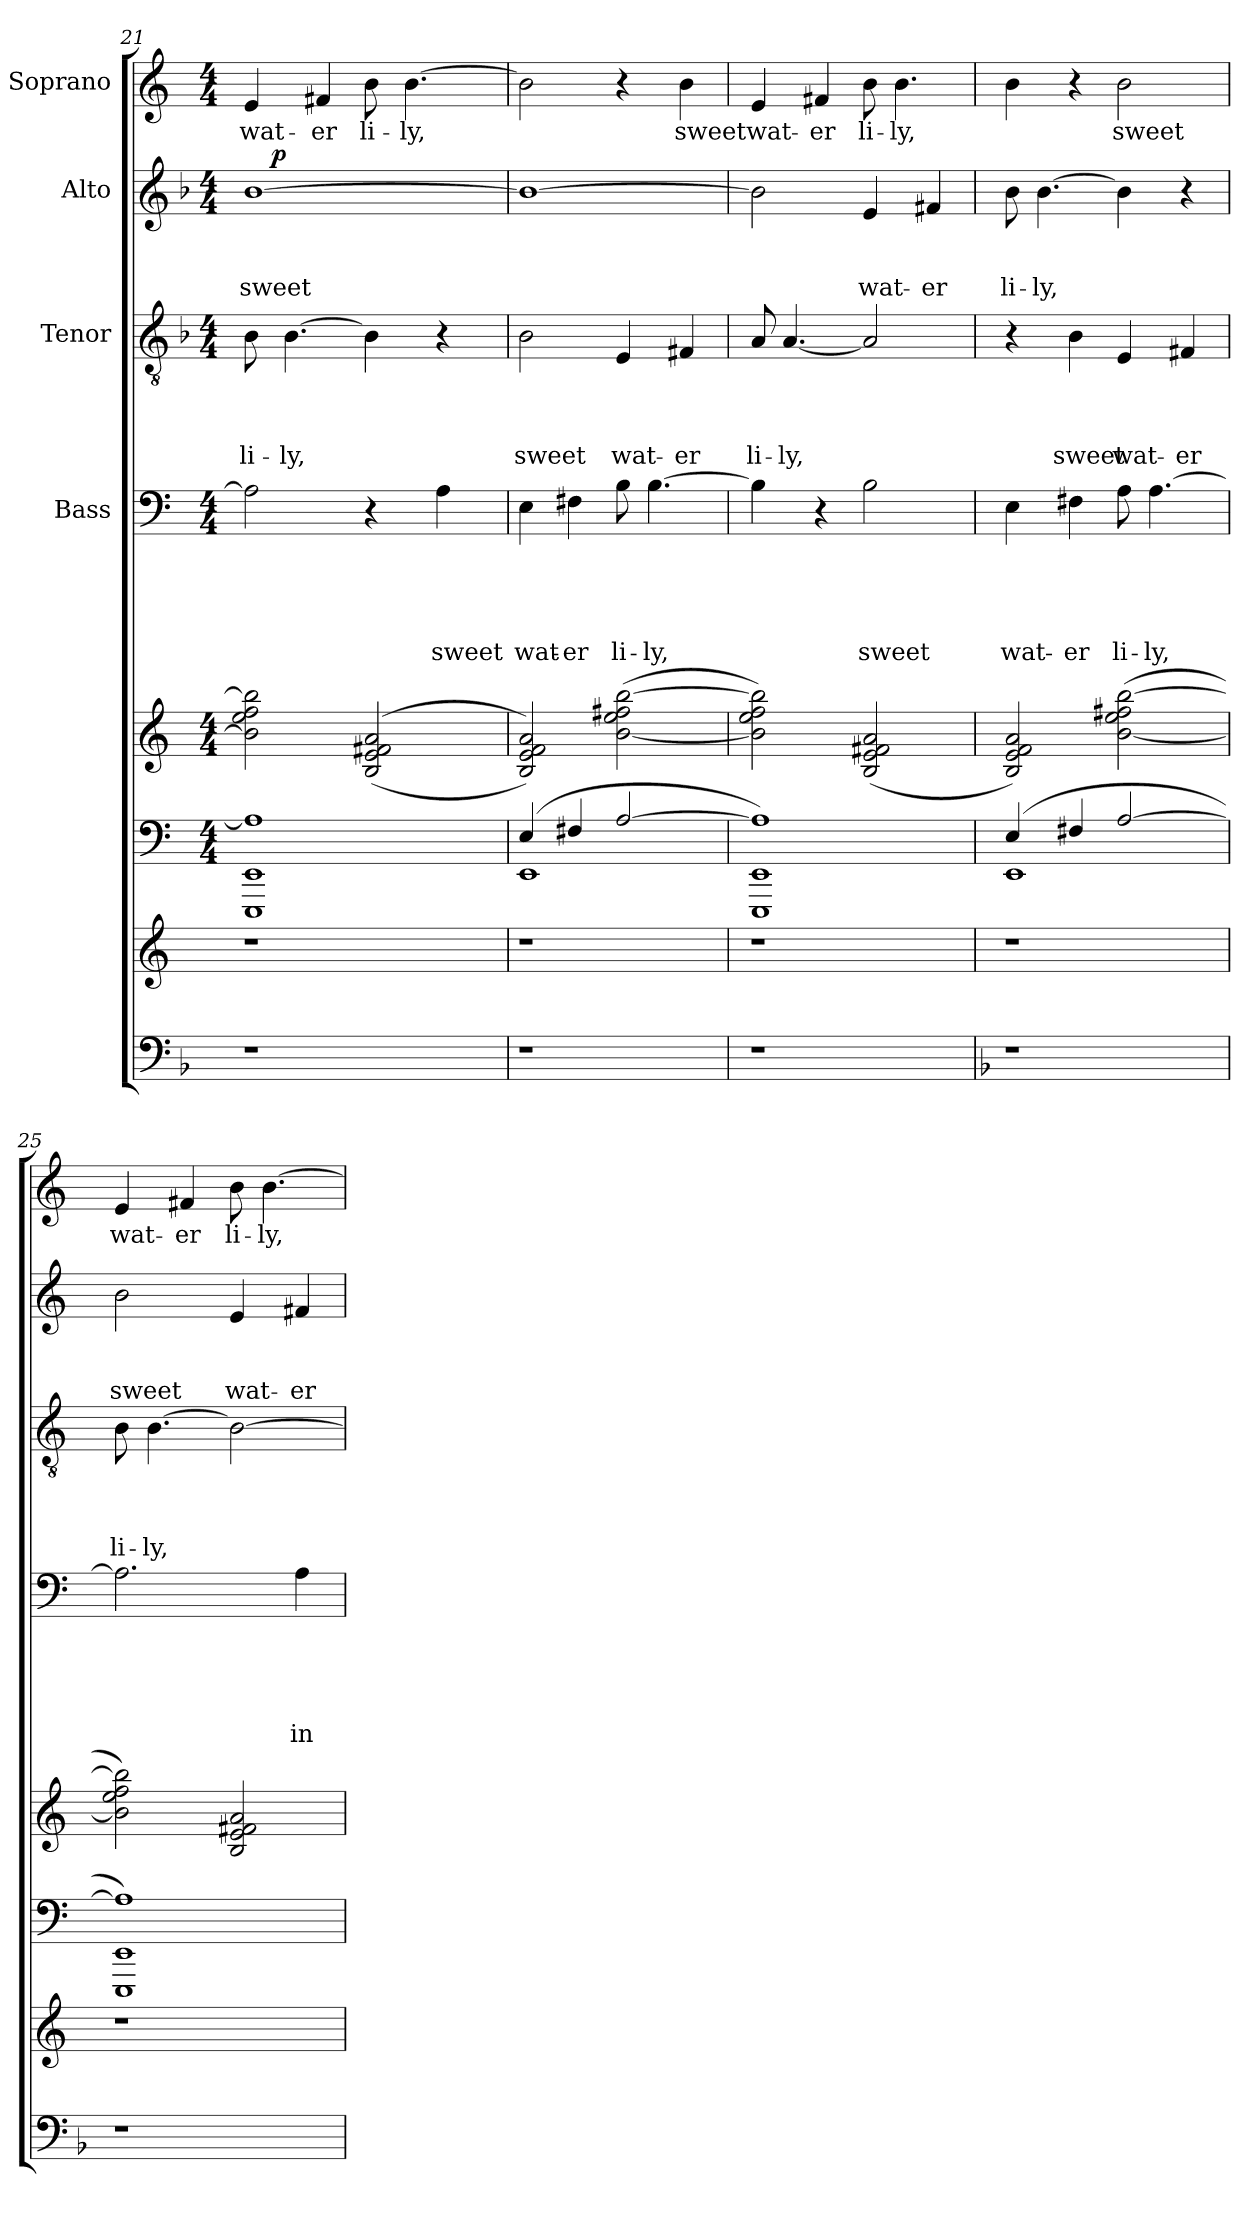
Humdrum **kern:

**kern	**kern	**kern	**kern	**kern	**text	**text	**text	**text	**text	**kern	**text	**text	**text	**text	**kern	**text	**text	**text	**dynam	**kern	**text
*part8	*part7	*part6	*part5	*part4	*part4	*part4	*part4	*part4	*part4	*part3	*part3	*part3	*part3	*part3	*part2	*part2	*part2	*part2	*part2	*part1	*part1
*staff8	*staff7	*staff6	*staff5	*staff4	*staff4	*staff4	*staff4	*staff4	*staff4	*staff3	*staff3	*staff3	*staff3	*staff3	*staff2	*staff2	*staff2	*staff2	*staff2	*staff1	*staff1
*	*	*	*	*I"Bass	*	*	*	*	*	*I"Tenor	*	*	*	*	*I"Alto	*	*	*	*	*I"Soprano	*
*clefF4	*clefG2	*clefF4	*clefG2	*clefF4	*	*	*	*	*	*clefGv2	*	*	*	*	*clefG2	*	*	*	*	*clefG2	*
*k[b-]	*k[]	*k[]	*k[]	*k[]	*	*	*	*	*	*k[b-]	*	*	*	*	*k[b-]	*	*	*	*	*k[]	*
*F:	*C:	*C:	*C:	*C:	*	*	*	*	*	*F:	*	*	*	*	*F:	*	*	*	*	*C:	*
*	*	*M4/4	*M4/4	*M4/4	*	*	*	*	*	*M4/4	*	*	*	*	*M4/4	*	*	*	*	*M4/4	*
=21	=21	=21	=21	=21	=21	=21	=21	=21	=21	=21	=21	=21	=21	=21	=21	=21	=21	=21	=21	=21	=21
!	!	!	!	!	!	!	!	!	!	!	!	!	!	!LO:LY:b	!	!	!	!LO:LY:b	!	!	!LO:LY:b
*	*	*	*	*	*	*	*	*	*	*	*	*	*	*	*^	*	*	*	*	*	*
1r	1r	1EEE 1EE 1A]	2b\] 2ee\ 2ff\ 2bb\]	2A\]	.	.	.	.	.	8B-\	.	.	.	li-	[>1b-	16.ryy	.	.	sweet	.	4e/	wat-
!	!	!	!	!	!	!	!	!	!	!	!	!	!	!	!	!	!	!	!	!LO:DY:a	!	!
.	.	.	.	.	.	.	.	.	.	.	.	.	.	.	.	2ryy	.	.	.	p	.	.
!	!	!	!	!	!	!	!	!	!	!	!	!	!	!LO:LY:b	!	!	!	!	!	!	!	!
.	.	.	.	.	.	.	.	.	.	[>4.B-\	.	.	.	-ly,	.	.	.	.	.	.	.	.
!	!	!	!	!	!	!	!	!	!	!	!	!	!	!	!	!	!	!	!	!	!	!LO:LY:b
.	.	.	.	.	.	.	.	.	.	.	.	.	.	.	.	.	.	.	.	.	4f#X/	-er
!	!	!	!	!	!	!	!	!	!	!	!	!	!	!	!	!	!	!	!	!	!	!LO:LY:b
.	.	.	(<(2B/ 2e/ 2f#X/ 2a/	4r	.	.	.	.	.	4B-\]	.	.	.	.	.	.	.	.	.	.	8b\	li-
.	.	.	.	.	.	.	.	.	.	.	.	.	.	.	.	4ryy	.	.	.	.	.	.
!	!	!	!	!	!	!	!	!	!	!	!	!	!	!	!	!	!	!	!	!	!	!LO:LY:b
.	.	.	.	.	.	.	.	.	.	.	.	.	.	.	.	.	.	.	.	.	[>4.b\	-ly,
!	!	!	!	!	!	!	!	!	!LO:LY:b	!	!	!	!	!	!	!	!	!	!	!	!	!
.	.	.	.	4A\	.	.	.	.	sweet	4r	.	.	.	.	.	.	.	.	.	.	.	.
.	.	.	.	.	.	.	.	.	.	.	.	.	.	.	.	8ryy	.	.	.	.	.	.
.	.	.	.	.	.	.	.	.	.	.	.	.	.	.	.	32ryy	.	.	.	.	.	.
=22	=22	=22	=22	=22	=22	=22	=22	=22	=22	=22	=22	=22	=22	=22	=22	=22	=22	=22	=22	=22	=22	=22
*	*	*^	*	*	*	*	*	*	*	*	*	*	*	*	*	*	*	*	*	*	*	*
!	!	!	!	!	!	!	!	!	!	!LO:LY:b	!	!	!	!	!LO:LY:b	!	!	!	!	!	!	!	!
*	*	*	*	*	*	*	*	*	*	*	*	*	*	*	*	*v	*v	*	*	*	*	*	*
1r	1r	(4E/	1EE	2B/ 2e/ 2f/ 2a/))	4E\	.	.	.	.	wat-	2B-\	.	.	.	sweet	1b-_	.	.	.	.	2b\]	.
!	!	!	!	!	!	!	!	!	!	!LO:LY:b	!	!	!	!	!	!	!	!	!	!	!	!
.	.	4F#X/	.	.	4F#X\	.	.	.	.	-er	.	.	.	.	.	.	.	.	.	.	.	.
!	!	!	!	!	!	!	!	!	!	!LO:LY:b	!	!	!	!	!LO:LY:b	!	!	!	!	!	!	!
.	.	[>2A/	.	(>[<2b\ 2ee\ 2ff#X\ [>2bb\	8B\	.	.	.	.	li-	4E/	.	.	.	wat-	.	.	.	.	.	4r	.
!	!	!	!	!	!	!	!	!	!	!LO:LY:b	!	!	!	!	!	!	!	!	!	!	!	!
.	.	.	.	.	[>4.B\	.	.	.	.	-ly,	.	.	.	.	.	.	.	.	.	.	.	.
!	!	!	!	!	!	!	!	!	!	!	!	!	!	!	!LO:LY:b	!	!	!	!	!	!	!LO:LY:b
.	.	.	.	.	.	.	.	.	.	.	4F#X/	.	.	.	-er	.	.	.	.	.	4b\	sweet
*	*	*v	*v	*	*	*	*	*	*	*	*	*	*	*	*	*	*	*	*	*	*	*
=23	=23	=23	=23	=23	=23	=23	=23	=23	=23	=23	=23	=23	=23	=23	=23	=23	=23	=23	=23	=23	=23
!	!	!	!	!	!	!	!	!	!	!	!	!	!	!LO:LY:b	!	!	!	!	!	!	!LO:LY:b
1r	1r	1EEE 1EE 1A])	2b\] 2ee\ 2ff\ 2bb\])	4B\]	.	.	.	.	.	8A/	.	.	.	li-	2b-\]	.	.	.	.	4e/	wat-
!	!	!	!	!	!	!	!	!	!	!	!	!	!	!LO:LY:b	!	!	!	!	!	!	!
.	.	.	.	.	.	.	.	.	.	[<4.A/	.	.	.	-ly,	.	.	.	.	.	.	.
!	!	!	!	!	!	!	!	!	!	!	!	!	!	!	!	!	!	!	!	!	!LO:LY:b
.	.	.	.	4r	.	.	.	.	.	.	.	.	.	.	.	.	.	.	.	4f#X/	-er
!	!	!	!	!	!	!	!	!	!LO:LY:b	!	!	!	!	!	!	!	!	!LO:LY:b	!	!	!LO:LY:b
.	.	.	(<2B/ 2e/ 2f#X/ 2a/	2B\	.	.	.	.	sweet	2A/]	.	.	.	.	4e/	.	.	wat-	.	8b\	li-
!	!	!	!	!	!	!	!	!	!	!	!	!	!	!	!	!	!	!	!	!	!LO:LY:b
.	.	.	.	.	.	.	.	.	.	.	.	.	.	.	.	.	.	.	.	4.b\	-ly,
!	!	!	!	!	!	!	!	!	!	!	!	!	!	!	!	!	!	!LO:LY:b	!	!	!
.	.	.	.	.	.	.	.	.	.	.	.	.	.	.	4f#X/	.	.	-er	.	.	.
!!LO:PB:g=z
=24	=24	=24	=24	=24	=24	=24	=24	=24	=24	=24	=24	=24	=24	=24	=24	=24	=24	=24	=24	=24	=24
*	*	*	*	*	*	*	*	*	*	*k[]	*	*	*	*	*k[]	*	*	*	*	*	*
*	*	*	*	*	*	*	*	*	*	*C:	*	*	*	*	*C:	*	*	*	*	*	*
*	*	*^	*	*	*	*	*	*	*	*	*	*	*	*	*	*	*	*	*	*	*
!	!	!	!	!	!	!	!	!	!	!LO:LY:b	!	!	!	!	!	!	!	!	!LO:LY:b	!	!	!
1r	1r	(4E/	1EE	2B/ 2e/ 2f/ 2a/)	4E\	.	.	.	.	wat-	4r	.	.	.	.	8b\	.	.	li-	.	4b\	.
!	!	!	!	!	!	!	!	!	!	!	!	!	!	!	!	!	!	!	!LO:LY:b	!	!	!
.	.	.	.	.	.	.	.	.	.	.	.	.	.	.	.	[>4.b\	.	.	-ly,	.	.	.
!	!	!	!	!	!	!	!	!	!	!LO:LY:b	!	!	!	!	!LO:LY:b	!	!	!	!	!	!	!
.	.	4F#X/	.	.	4F#X\	.	.	.	.	-er	4B\	.	.	.	sweet	.	.	.	.	.	4r	.
!	!	!	!	!	!	!	!	!	!	!LO:LY:b	!	!	!	!	!LO:LY:b	!	!	!	!	!	!	!LO:LY:b
.	.	[>2A/	.	(>[<2b\ 2ee\ 2ff#X\ [>2bb\	8A\	.	.	.	.	li-	4E/	.	.	.	wat-	4b\]	.	.	.	.	2b\	sweet
!	!	!	!	!	!	!	!	!	!	!LO:LY:b	!	!	!	!	!	!	!	!	!	!	!	!
.	.	.	.	.	[>4.A\	.	.	.	.	-ly,	.	.	.	.	.	.	.	.	.	.	.	.
!	!	!	!	!	!	!	!	!	!	!	!	!	!	!	!LO:LY:b	!	!	!	!	!	!	!
.	.	.	.	.	.	.	.	.	.	.	4F#X/	.	.	.	-er	4r	.	.	.	.	.	.
*	*	*v	*v	*	*	*	*	*	*	*	*	*	*	*	*	*	*	*	*	*	*	*
=25	=25	=25	=25	=25	=25	=25	=25	=25	=25	=25	=25	=25	=25	=25	=25	=25	=25	=25	=25	=25	=25
!	!	!	!	!	!	!	!	!	!	!	!	!	!	!LO:LY:b	!	!	!	!LO:LY:b	!	!	!LO:LY:b
1r	1r	1EEE 1EE 1A])	2b\] 2ee\ 2ff\ 2bb\])	2.A\]	.	.	.	.	.	8B\	.	.	.	li-	2b\	.	.	sweet	.	4e/	wat-
!	!	!	!	!	!	!	!	!	!	!	!	!	!	!LO:LY:b	!	!	!	!	!	!	!
.	.	.	.	.	.	.	.	.	.	[>4.B\	.	.	.	-ly,	.	.	.	.	.	.	.
!	!	!	!	!	!	!	!	!	!	!	!	!	!	!	!	!	!	!	!	!	!LO:LY:b
.	.	.	.	.	.	.	.	.	.	.	.	.	.	.	.	.	.	.	.	4f#X/	-er
!	!	!	!	!	!	!	!	!	!	!	!	!	!	!	!	!	!	!LO:LY:b	!	!	!LO:LY:b
.	.	.	2B/ 2e/ 2f#X/ 2a/	.	.	.	.	.	.	2B\_	.	.	.	.	4e/	.	.	wat-	.	8b\	li-
!	!	!	!	!	!	!	!	!	!	!	!	!	!	!	!	!	!	!	!	!	!LO:LY:b
.	.	.	.	.	.	.	.	.	.	.	.	.	.	.	.	.	.	.	.	[>4.b\	-ly,
!	!	!	!	!	!	!	!	!	!LO:LY:b	!	!	!	!	!	!	!	!	!LO:LY:b	!	!	!
.	.	.	.	4A\	.	.	.	.	in	.	.	.	.	.	4f#X/	.	.	-er	.	.	.
=	=	=	=	=	=	=	=	=	=	=	=	=	=	=	=	=	=	=	=	=	=
*-	*-	*-	*-	*-	*-	*-	*-	*-	*-	*-	*-	*-	*-	*-	*-	*-	*-	*-	*-	*-	*-
